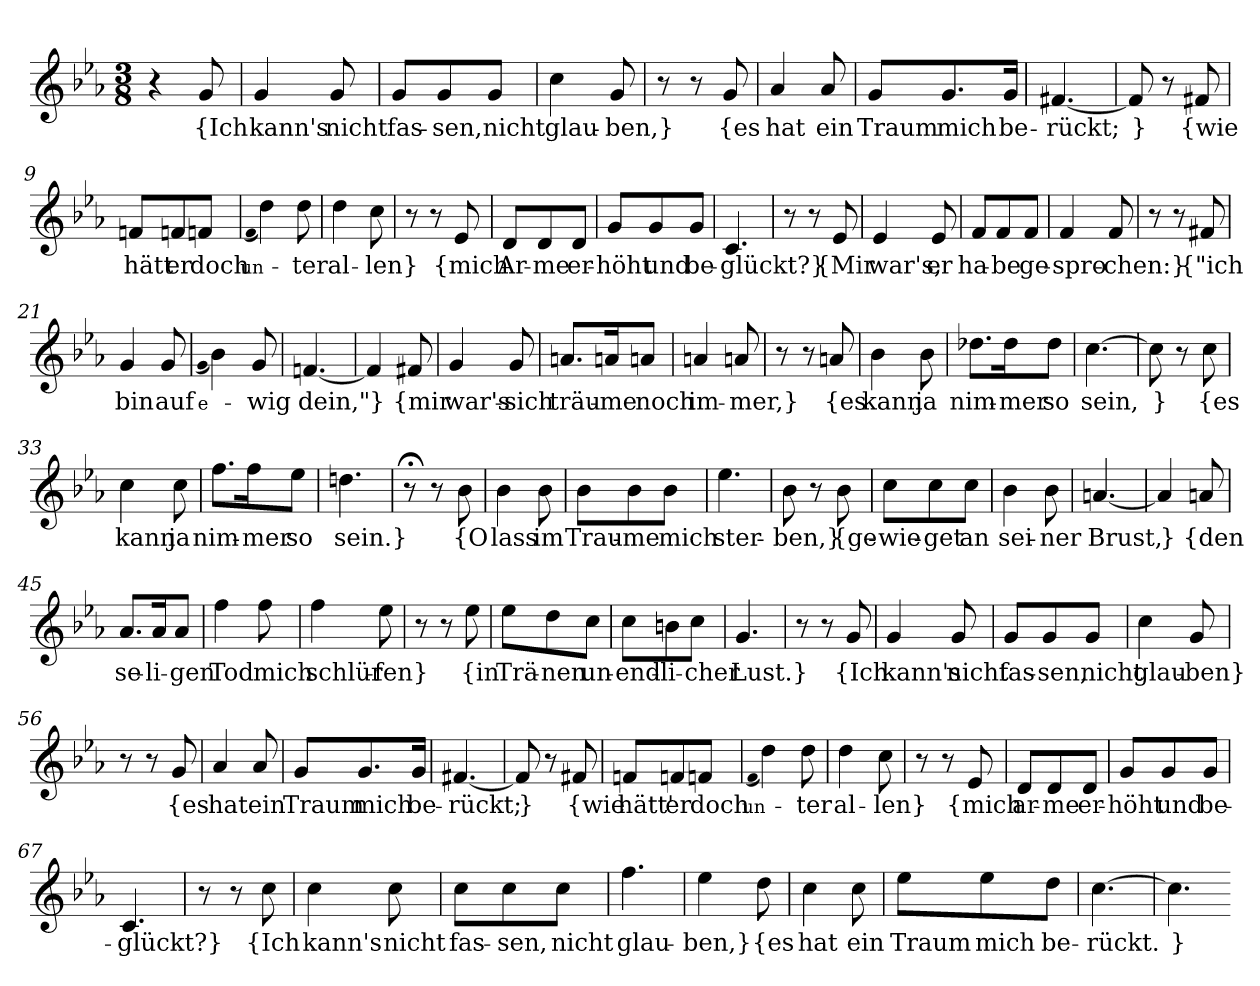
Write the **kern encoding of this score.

**kern	**text
*part1	*part1
*staff1	*staff1
*clefG2	*
*k[b-e-a-]	*
*M3/8	*
=	=
4r	.
8g	{Ich
=1	=1
4g	kann's
8g	nicht
=2	=2
8g/L	fas-
8g/	-sen,
8g/J	nicht
=3	=3
4cc	glau-
8g	-ben,}
=4	=4
8r	.
8r	.
8g	{es
=5	=5
4a-	hat
8a-	ein
=6	=6
8g/L	Traum
8.g/	mich
16g/Jk	be-
=7	=7
[4.f#X	-rückt;
=8	=8
8f#]	}
8r	.
8f#X	{wie
=9	=9
8fn/L	hätt
8fn/	er
8fn/J	doch
=10	=10
(qf	un-
4dd)	.
8dd	-ter
=11	=11
4dd	al-
8cc	-len}
=12	=12
8r	.
8r	.
8e-	{mich
=13	=13
8d/L	Ar-
8d/	-me
8d/J	er-
=14	=14
8g/L	-höht
8g/	und
8g/J	be-
=15	=15
4.c	-glückt?}
=16	=16
8r	.
8r	.
8e-	{Mir
=17	=17
4e-	war's,
8e-	er
=18	=18
8f/L	ha-
8f/	-be
8f/J	ge-
=19	=19
4f	-spro-
8f	-chen:}
=20	=20
8r	.
8r	.
8f#X	{"ich
=21	=21
4g	bin
8g	auf
=22	=22
(qg	e-
4b-)	.
8g	-wig
=23	=23
[4.fn	dein,"
=24	=24
4fn]	}
8f#X	{mir
=25	=25
4g	war's-
8g	-sich
=26	=26
8.an/L	träu-
16an/K	-me
8an/J	noch
=27	=27
4an	im-
8an	-mer,}
=28	=28
8r	.
8r	.
8an	{es
=29	=29
4b-	kann
8b-	ja
=30	=30
8.dd-X\L	nim-
16dd-\K	-mer
8dd-\J	so
=31	=31
[4.cc	sein,
=32	=32
8cc]	}
8r	.
8cc	{es
=33	=33
4cc	kann
8cc	ja
=34	=34
8.ff\L	nim-
16ff\K	-mer
8ee-\J	so
=35	=35
4.ddn	sein.}
=36	=36
8r;<	.
8r	.
8b-	{O
=37	=37
4b-	lass
8b-	im
=38	=38
8b-\L	Trau-
8b-\	-me
8b-\J	mich
=39	=39
4.ee-	ster-
=40	=40
8b-	-ben,}
8r	.
8b-	{ge-
=41	=41
8cc\L	-wie-
8cc\	-get
8cc\J	an
=42	=42
4b-	sei-
8b-	-ner
=43	=43
[4.an	Brust,
=44	=44
4an]	}
8an	{den
=45	=45
8.a-/L	se-
16a-/K	-li-
8a-/J	-gen
=46	=46
4ff	Tod
8ff	mich
=47	=47
4ff	schlür-
8ee-	-fen}
=48	=48
8r	.
8r	.
8ee-	{in
=49	=49
8ee-\L	Trä-
8dd\	-nen
8cc\J	un-
=50	=50
8cc\L	-end-
8bn\	-li-
8cc\J	-cher
=51	=51
4.g	Lust.}
=52	=52
8r	.
8r	.
8g	{Ich
=53	=53
4g	kann's
8g	nicht
=54	=54
8g/L	fas-
8g/	-sen,
8g/J	nicht
=55	=55
4cc	glau-
8g	-ben}
=56	=56
8r	.
8r	.
8g	{es
=57	=57
4a-	hat
8a-	ein
=58	=58
8g/L	Traum
8.g/	mich
16g/Jk	be-
=59	=59
[4.f#X	-rückt;
=60	=60
8f#]	}
8r	.
8f#X	{wie
=61	=61
8fn/L	hätt'
8fn/	er
8fn/J	doch
=62	=62
(qf	un-
4dd)	.
8dd	-ter
=63	=63
4dd	al-
8cc	-len}
=64	=64
8r	.
8r	.
8e-	{mich
=65	=65
8d/L	ar-
8d/	-me
8d/J	er-
=66	=66
8g/L	-höht
8g/	und
8g/J	be-
=67	=67
4.c	-glückt?}
=76	=76
8r	.
8r	.
8cc	{Ich
=77	=77
4cc	kann's
8cc	nicht
=78	=78
8cc\L	fas-
8cc\	-sen,
8cc\J	nicht
=79	=79
4.ff	glau-
=80	=80
4ee-	-ben,}
8dd	{es
=81	=81
4cc	hat
8cc	ein
=82	=82
8ee-\L	Traum
8ee-\	mich
8dd\J	be-
=83	=83
[4.cc	-rückt.
=84	=84
4.cc]	}
=-	=-
*-	*-
